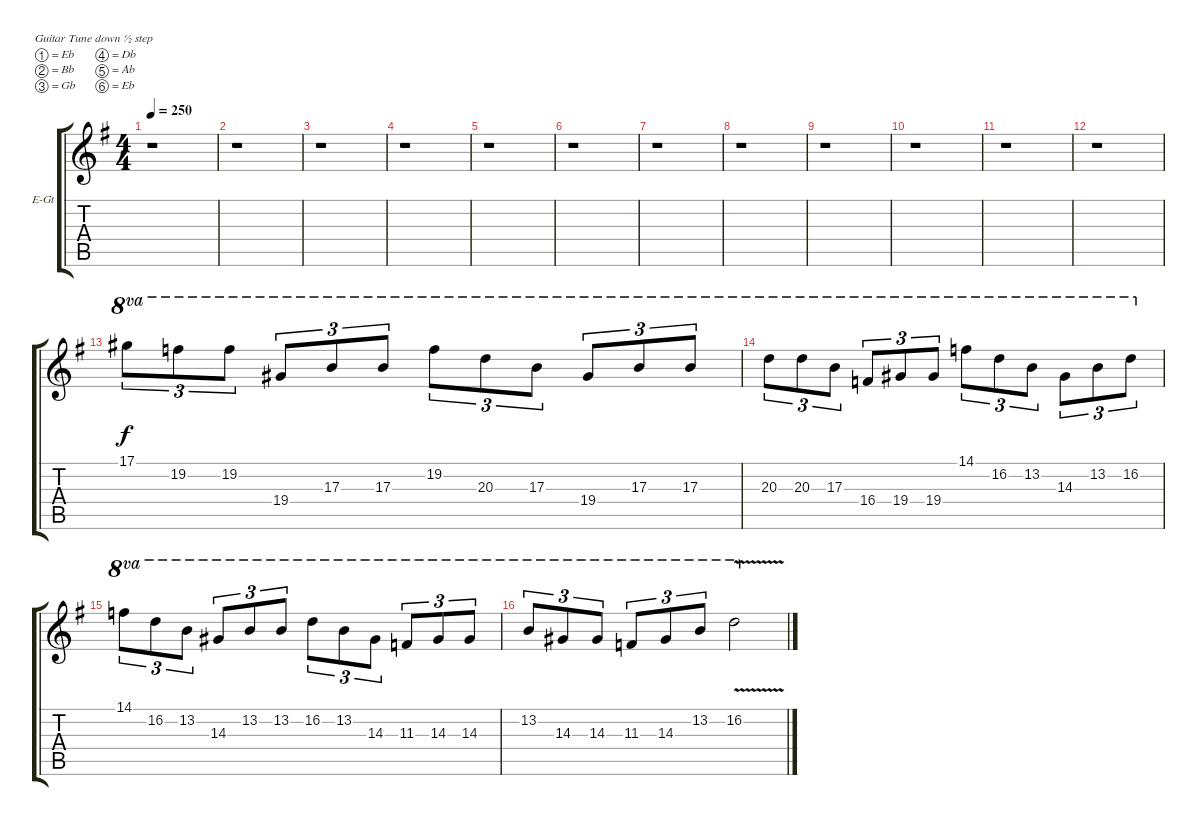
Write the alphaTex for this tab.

\bracketExtendMode groupsimilarinstruments
\firstSystemTrackNameOrientation horizontal
\otherSystemsTrackNameOrientation horizontal
\track ("Gitár 2 (Yngwie Malmsteen)" "E-Gt") {instrument distortionguitar}
\staff {score tabs}
\tuning (Eb4 Bb3 Gb3 Db3 Ab2 Eb2)
\ts (4 4)
\tempo 250
\clef g2
\ks g
r.1{dy f} |
r.1 |
r.1 |
r.1 |
r.1 |
r.1 |
r.1 |
r.1 |
r.1 |
r.1 |
r.1 |
r.1 |
17.1.8{tu (3 2) ot 8va} 19.2.8{tu (3 2) ot 8va} 19.2.8{tu (3 2) ot 8va} 19.4.8{tu (3 2) ot 8va} 17.3.8{tu (3 2) ot 8va} 17.3.8{tu (3 2) ot 8va} 19.2.8{tu (3 2) ot 8va} 20.3.8{tu (3 2) ot 8va} 17.3.8{tu (3 2) ot 8va} 19.4.8{tu (3 2) ot 8va} 17.3.8{tu (3 2) ot 8va} 17.3.8{tu (3 2) ot 8va} |
20.3.8{tu (3 2) ot 8va} 20.3.8{tu (3 2) ot 8va} 17.3.8{tu (3 2) ot 8va} 16.4.8{tu (3 2) ot 8va} 19.4.8{tu (3 2) ot 8va} 19.4.8{tu (3 2) ot 8va} 14.1.8{tu (3 2) ot 8va} 16.2.8{tu (3 2) ot 8va} 13.2.8{tu (3 2) ot 8va} 14.3.8{tu (3 2) ot 8va} 13.2.8{tu (3 2) ot 8va} 16.2.8{tu (3 2) ot 8va} |
14.1.8{tu (3 2) ot 8va} 16.2.8{tu (3 2) ot 8va} 13.2.8{tu (3 2) ot 8va} 14.3.8{tu (3 2) ot 8va} 13.2.8{tu (3 2) ot 8va} 13.2.8{tu (3 2) ot 8va} 16.2.8{tu (3 2) ot 8va} 13.2.8{tu (3 2) ot 8va} 14.3.8{tu (3 2) ot 8va} 11.3.8{tu (3 2) ot 8va} 14.3.8{tu (3 2) ot 8va} 14.3.8{tu (3 2) ot 8va} |
13.2.8{tu (3 2) ot 8va} 14.3.8{tu (3 2) ot 8va} 14.3.8{tu (3 2) ot 8va} 11.3.8{tu (3 2) ot 8va} 14.3.8{tu (3 2) ot 8va} 13.2.8{tu (3 2) ot 8va} 16.2{v}.2{ot 8va}
